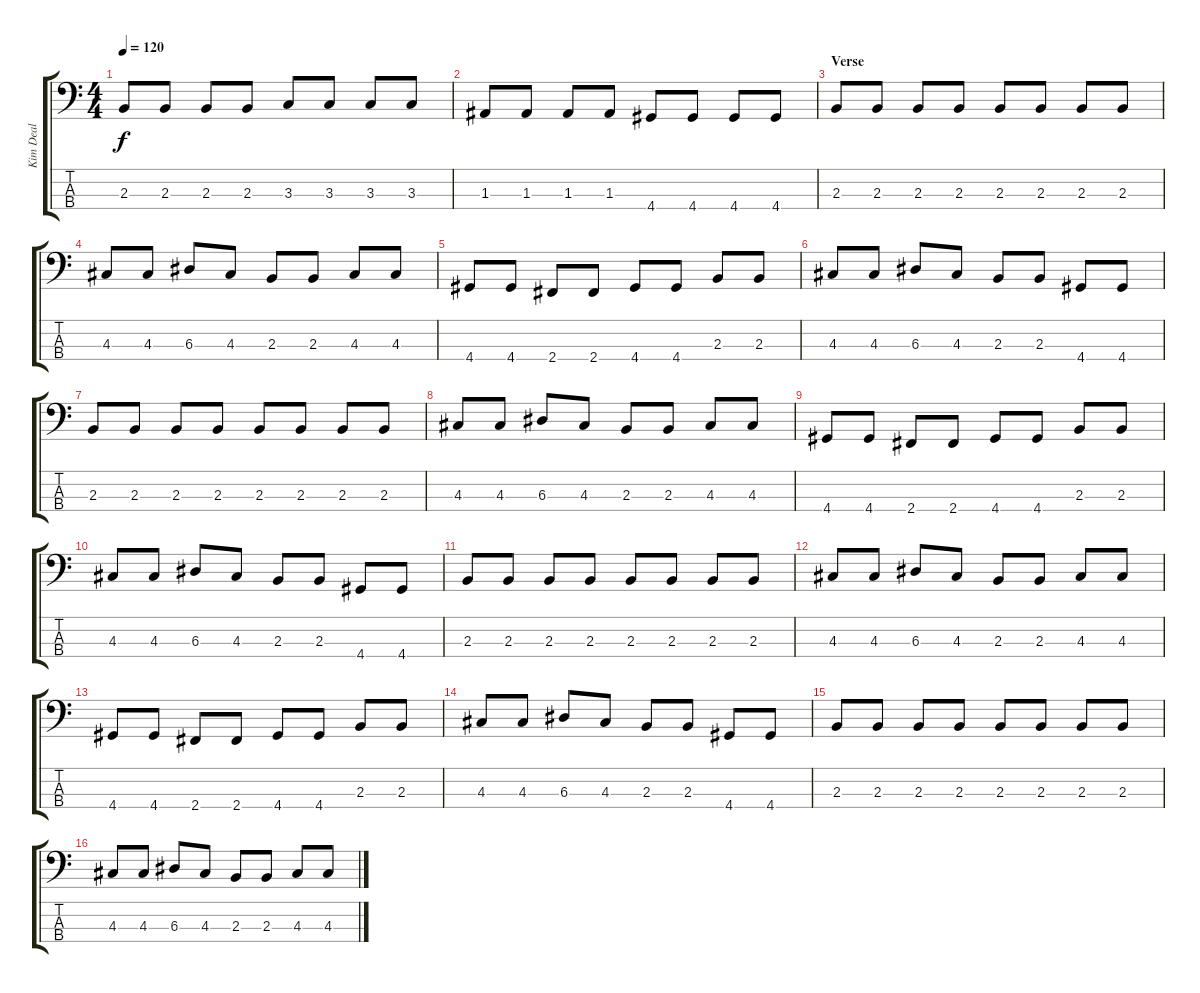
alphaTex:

\track ("Kim Deal" "Kim Deal") {instrument electricbasspick}
\staff {score tabs}
\tuning (G2 D2 A1 E1) {hide}
\ts (4 4)
\section ("" "")
\tempo 120
\clef f4
\ks c
2.3.8{dy f} 2.3.8 2.3.8 2.3.8 3.3.8 3.3.8 3.3.8 3.3.8 |
1.3.8 1.3.8 1.3.8 1.3.8 4.4.8 4.4.8 4.4.8 4.4.8 |
\section ("" "Verse")
2.3.8 2.3.8 2.3.8 2.3.8 2.3.8 2.3.8 2.3.8 2.3.8 |
4.3.8 4.3.8 6.3.8 4.3.8 2.3.8 2.3.8 4.3.8 4.3.8 |
4.4.8 4.4.8 2.4.8 2.4.8 4.4.8 4.4.8 2.3.8 2.3.8 |
4.3.8 4.3.8 6.3.8 4.3.8 2.3.8 2.3.8 4.4.8 4.4.8 |
2.3.8 2.3.8 2.3.8 2.3.8 2.3.8 2.3.8 2.3.8 2.3.8 |
4.3.8 4.3.8 6.3.8 4.3.8 2.3.8 2.3.8 4.3.8 4.3.8 |
4.4.8 4.4.8 2.4.8 2.4.8 4.4.8 4.4.8 2.3.8 2.3.8 |
4.3.8 4.3.8 6.3.8 4.3.8 2.3.8 2.3.8 4.4.8 4.4.8 |
2.3.8 2.3.8 2.3.8 2.3.8 2.3.8 2.3.8 2.3.8 2.3.8 |
4.3.8 4.3.8 6.3.8 4.3.8 2.3.8 2.3.8 4.3.8 4.3.8 |
4.4.8 4.4.8 2.4.8 2.4.8 4.4.8 4.4.8 2.3.8 2.3.8 |
4.3.8 4.3.8 6.3.8 4.3.8 2.3.8 2.3.8 4.4.8 4.4.8 |
2.3.8 2.3.8 2.3.8 2.3.8 2.3.8 2.3.8 2.3.8 2.3.8 |
4.3.8 4.3.8 6.3.8 4.3.8 2.3.8 2.3.8 4.3.8 4.3.8
